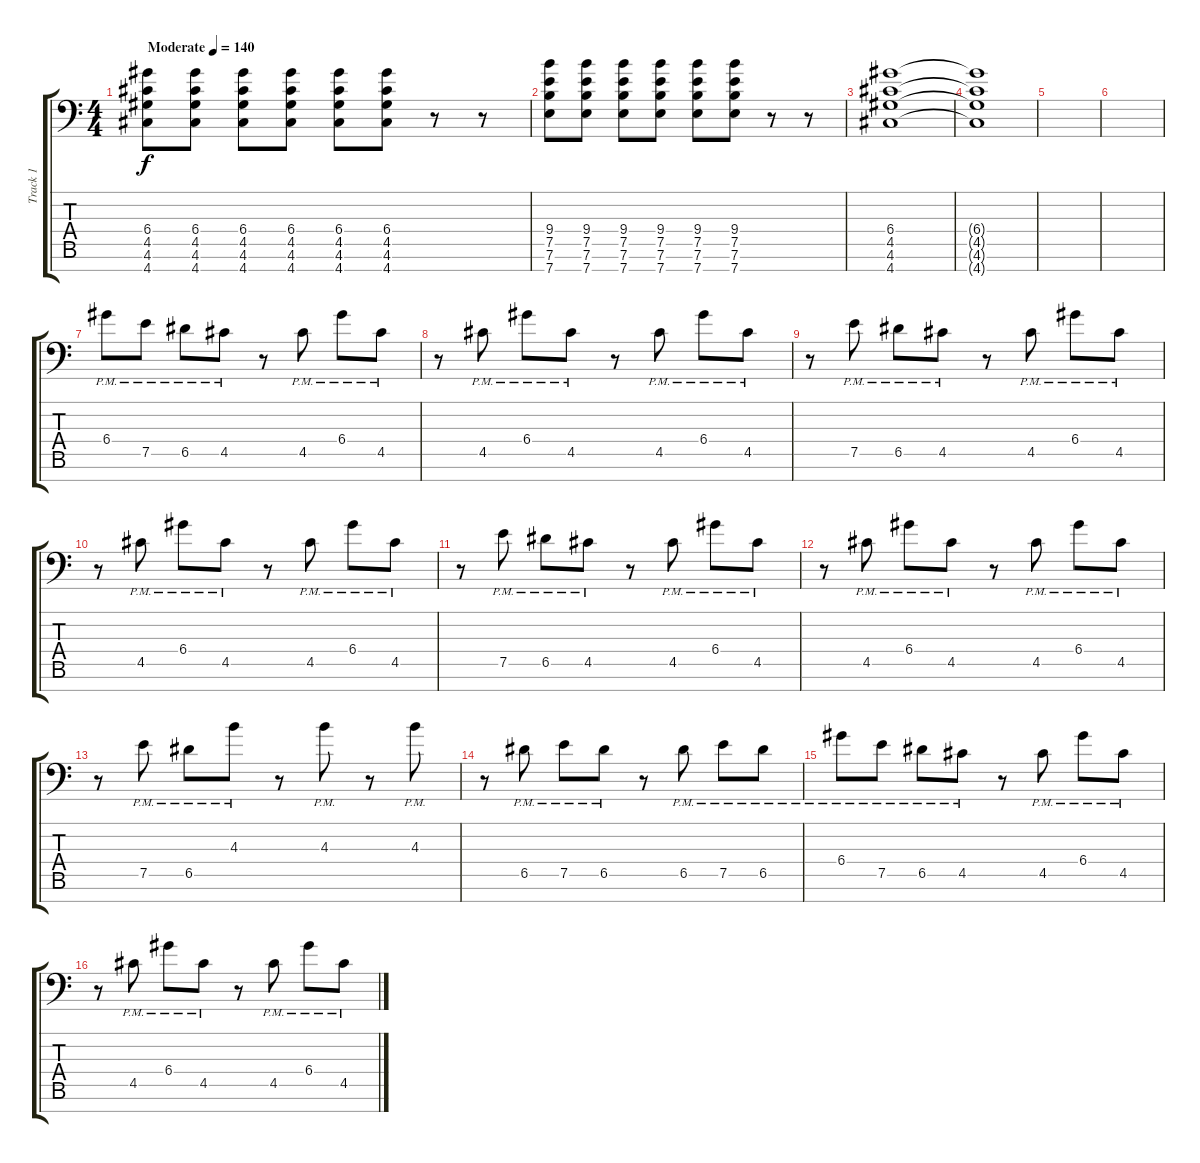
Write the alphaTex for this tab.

\track ("Track 1" "Track 1") {instrument acousticguitarsteel}
\staff {score tabs}
\tuning (E4 B3 G3 D3 A2 E2 A1) {hide}
\ts (4 4)
\tempo (140 "Moderate")
\clef f4
\ks c
(6.4 4.5 4.6 4.7).8{dy f instrument distortionguitar} (6.4 4.5 4.6 4.7).8 (6.4 4.5 4.6 4.7).8 (6.4 4.5 4.6 4.7).8 (6.4 4.5 4.6 4.7).8 (6.4 4.5 4.6 4.7).8 r.8 r.8 |
(9.4 7.5 7.6 7.7).8 (9.4 7.5 7.6 7.7).8 (9.4 7.5 7.6 7.7).8 (9.4 7.5 7.6 7.7).8 (9.4 7.5 7.6 7.7).8 (9.4 7.5 7.6 7.7).8 r.8 r.8 |
(6.4 4.5 4.6 4.7).1 |
(6.4{t} 4.5{t} 4.6{t} 4.7{t}).1 |
|
|
6.4{pm}.8 7.5{pm}.8 6.5{pm}.8 4.5{pm}.8 r.8 4.5{pm}.8 6.4{pm}.8 4.5{pm}.8 |
r.8 4.5{pm}.8 6.4{pm}.8 4.5{pm}.8 r.8 4.5{pm}.8 6.4{pm}.8 4.5{pm}.8 |
r.8 7.5{pm}.8 6.5{pm}.8 4.5{pm}.8 r.8 4.5{pm}.8 6.4{pm}.8 4.5{pm}.8 |
r.8 4.5{pm}.8 6.4{pm}.8 4.5{pm}.8 r.8 4.5{pm}.8 6.4{pm}.8 4.5{pm}.8 |
r.8 7.5{pm}.8 6.5{pm}.8 4.5{pm}.8 r.8 4.5{pm}.8 6.4{pm}.8 4.5{pm}.8 |
r.8 4.5{pm}.8 6.4{pm}.8 4.5{pm}.8 r.8 4.5{pm}.8 6.4{pm}.8 4.5{pm}.8 |
r.8 7.5{pm}.8 6.5{pm}.8 4.3{pm}.8 r.8 4.3{pm}.8 r.8 4.3{pm}.8 |
r.8 6.5{pm}.8 7.5{pm}.8 6.5{pm}.8 r.8 6.5{pm}.8 7.5{pm}.8 6.5{pm}.8 |
6.4{pm}.8 7.5{pm}.8 6.5{pm}.8 4.5{pm}.8 r.8 4.5{pm}.8 6.4{pm}.8 4.5{pm}.8 |
r.8 4.5{pm}.8 6.4{pm}.8 4.5{pm}.8 r.8 4.5{pm}.8 6.4{pm}.8 4.5{pm}.8
